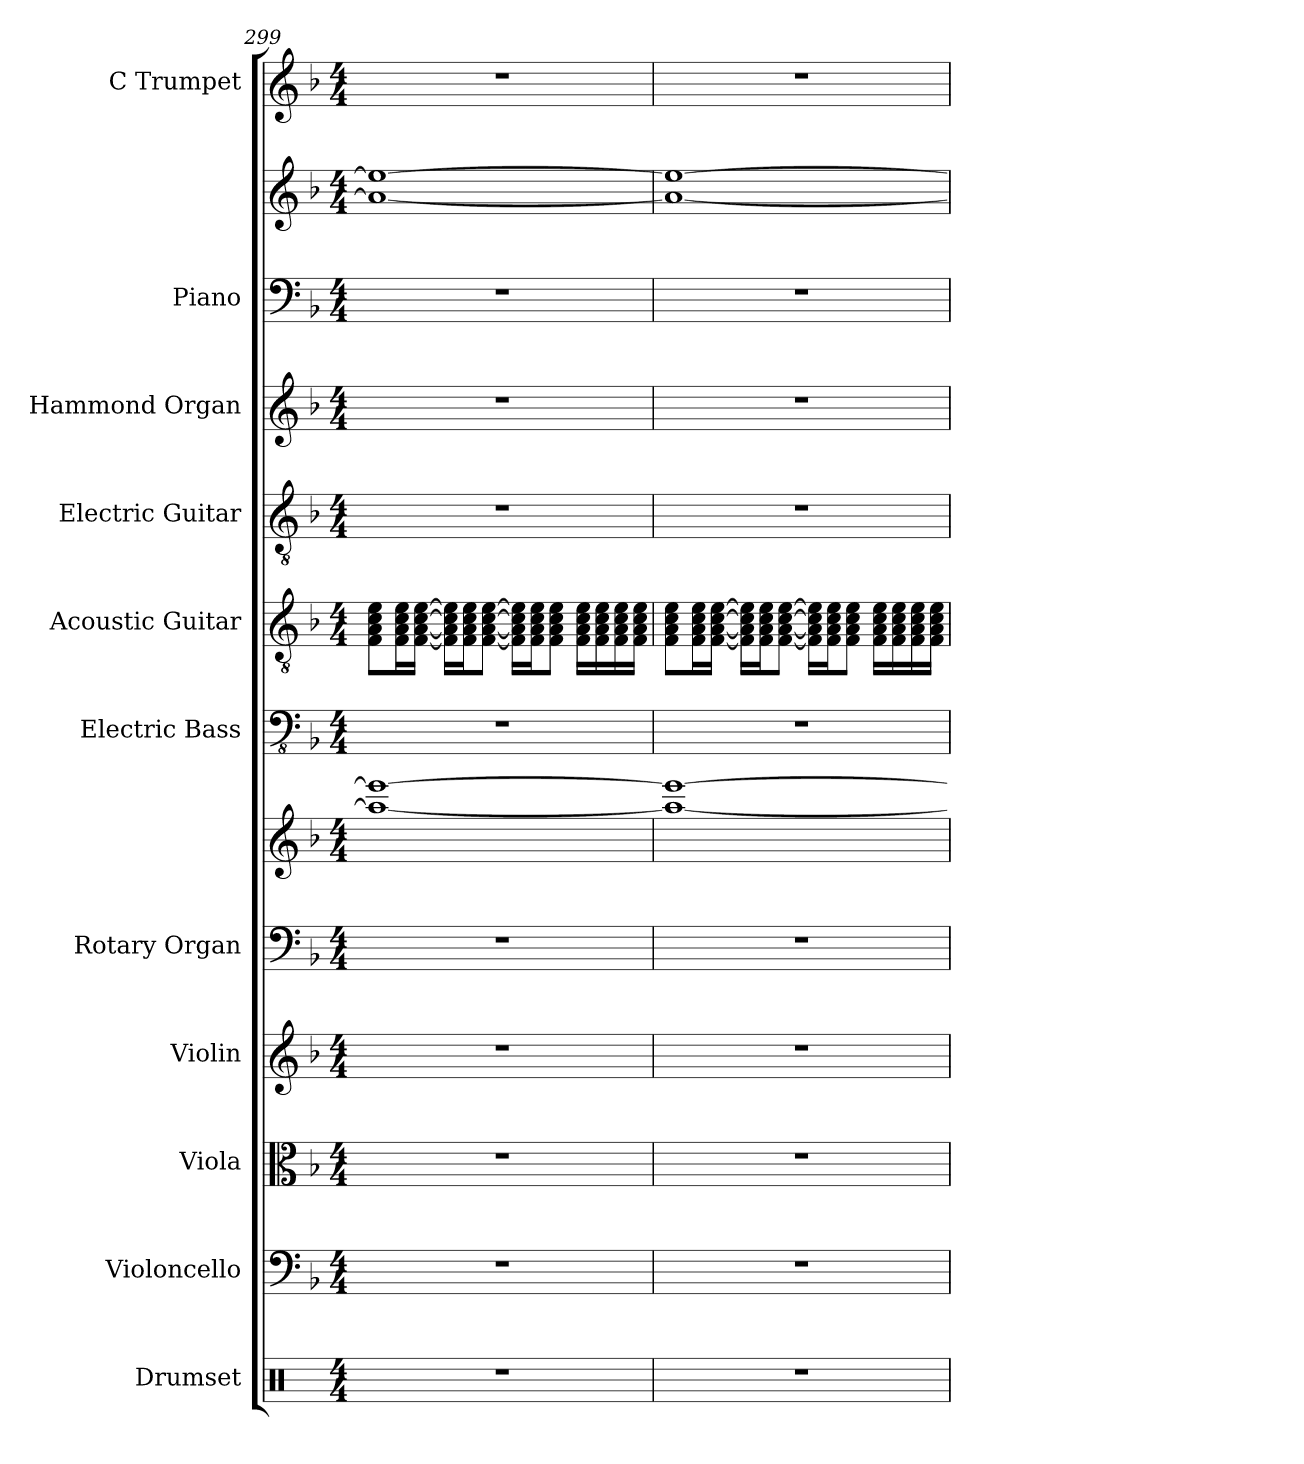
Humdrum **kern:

**kern	**kern	**kern	**kern	**kern	**kern	**kern	**kern	**kern	**kern	**kern	**kern	**kern
*part11	*part10	*part9	*part8	*part7	*part7	*part6	*part5	*part4	*part3	*part2	*part2	*part1
*staff13	*staff12	*staff11	*staff10	*staff9	*staff8	*staff7	*staff6	*staff5	*staff4	*staff3	*staff2	*staff1
*I"Drumset	*I"Violoncello	*I"Viola	*I"Violin	*I"Rotary Organ	*	*I"Electric Bass	*I"Acoustic Guitar	*I"Electric Guitar	*I"Hammond Organ	*I"Piano	*	*I"C Trumpet
*I'Drs.	*I'Vc.	*I'Vla.	*I'Vln.	*I'Rot. Org.	*	*I'El. B.	*I'Guit.	*I'El. Guit.	*I'Hm. Org.	*I'Pno.	*	*I'C Tpt.
*clefX	*clefF4	*clefC3	*clefG2	*clefF4	*clefG2	*clefFv4	*clefGv2	*clefGv2	*clefG2	*clefF4	*clefG2	*clefG2
*k[]	*k[b-]	*k[b-]	*k[b-]	*k[b-]	*k[b-]	*k[b-]	*k[b-]	*k[b-]	*k[b-]	*k[b-]	*k[b-]	*k[b-]
*M4/4	*M4/4	*M4/4	*M4/4	*M4/4	*M4/4	*M4/4	*M4/4	*M4/4	*M4/4	*M4/4	*M4/4	*M4/4
=299	=299	=299	=299	=299	=299	=299	=299	=299	=299	=299	=299	=299
1r	1r	1r	1r	1r	1aa_ 1eee_	1r	8F\ 8A\ 8c\ 8e\L	1r	1r	1r	1a_ 1ee_	1r
.	.	.	.	.	.	.	16F\ 16A\ 16c\ 16e\L	.	.	.	.	.
.	.	.	.	.	.	.	[16F\ [16A\ [16c\ [16e\JJ	.	.	.	.	.
.	.	.	.	.	.	.	16F\] 16A\] 16c\] 16e\]LL	.	.	.	.	.
.	.	.	.	.	.	.	16F\ 16A\ 16c\ 16e\J	.	.	.	.	.
.	.	.	.	.	.	.	[8F\ [8A\ [8c\ [8e\J	.	.	.	.	.
.	.	.	.	.	.	.	16F\] 16A\] 16c\] 16e\]LL	.	.	.	.	.
.	.	.	.	.	.	.	16F\ 16A\ 16c\ 16e\J	.	.	.	.	.
.	.	.	.	.	.	.	8F\ 8A\ 8c\ 8e\J	.	.	.	.	.
.	.	.	.	.	.	.	16F\ 16A\ 16c\ 16e\LL	.	.	.	.	.
.	.	.	.	.	.	.	16F\ 16A\ 16c\ 16e\	.	.	.	.	.
.	.	.	.	.	.	.	16F\ 16A\ 16c\ 16e\	.	.	.	.	.
.	.	.	.	.	.	.	16F\ 16A\ 16c\ 16e\JJ	.	.	.	.	.
=300	=300	=300	=300	=300	=300	=300	=300	=300	=300	=300	=300	=300
1r	1r	1r	1r	1r	1aa_ 1eee_	1r	8F\ 8A\ 8c\ 8e\L	1r	1r	1r	1a_ 1ee_	1r
.	.	.	.	.	.	.	16F\ 16A\ 16c\ 16e\L	.	.	.	.	.
.	.	.	.	.	.	.	[16F\ [16A\ [16c\ [16e\JJ	.	.	.	.	.
.	.	.	.	.	.	.	16F\] 16A\] 16c\] 16e\]LL	.	.	.	.	.
.	.	.	.	.	.	.	16F\ 16A\ 16c\ 16e\J	.	.	.	.	.
.	.	.	.	.	.	.	[8F\ [8A\ [8c\ [8e\J	.	.	.	.	.
.	.	.	.	.	.	.	16F\] 16A\] 16c\] 16e\]LL	.	.	.	.	.
.	.	.	.	.	.	.	16F\ 16A\ 16c\ 16e\J	.	.	.	.	.
.	.	.	.	.	.	.	8F\ 8A\ 8c\ 8e\J	.	.	.	.	.
.	.	.	.	.	.	.	16F\ 16A\ 16c\ 16e\LL	.	.	.	.	.
.	.	.	.	.	.	.	16F\ 16A\ 16c\ 16e\	.	.	.	.	.
.	.	.	.	.	.	.	16F\ 16A\ 16c\ 16e\	.	.	.	.	.
.	.	.	.	.	.	.	16F\ 16A\ 16c\ 16e\JJ	.	.	.	.	.
=	=	=	=	=	=	=	=	=	=	=	=	=
*-	*-	*-	*-	*-	*-	*-	*-	*-	*-	*-	*-	*-
